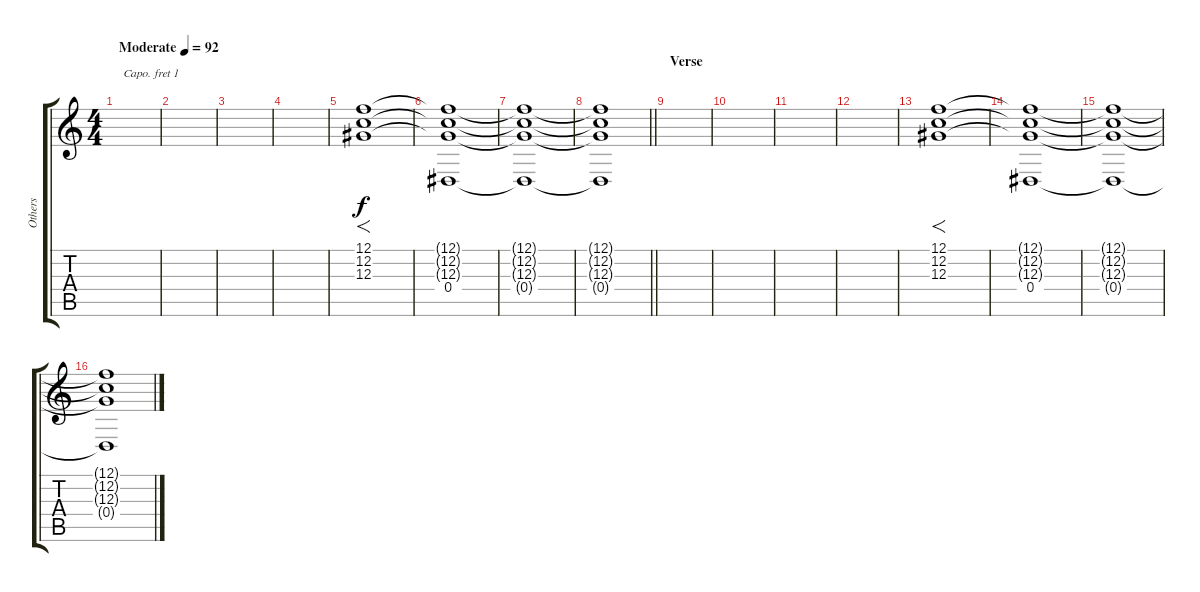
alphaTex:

\track ("Others" "Others") {instrument stringensemble1}
\staff {score tabs}
\capo 1
\tuning (E4 B3 G3 D3 A2 E2) {hide}
\ts (4 4)
\tempo (92 "Moderate")
\clef g2
\ks c
|
|
|
|
(12.1 12.2 12.3).1{f} |
(12.1{t} 12.2{t} 12.3{t} 0.4).1{dy f} |
(12.1{t} 12.2{t} 12.3{t} 0.4{t}).1 |
\barLineRight lightlight
(12.1{t} 12.2{t} 12.3{t} 0.4{t}).1 |
\section ("" "Verse")
|
|
|
|
(12.1 12.2 12.3).1{f} |
(12.1{t} 12.2{t} 12.3{t} 0.4).1 |
(12.1{t} 12.2{t} 12.3{t} 0.4{t}).1 |
(12.1{t} 12.2{t} 12.3{t} 0.4{t}).1
